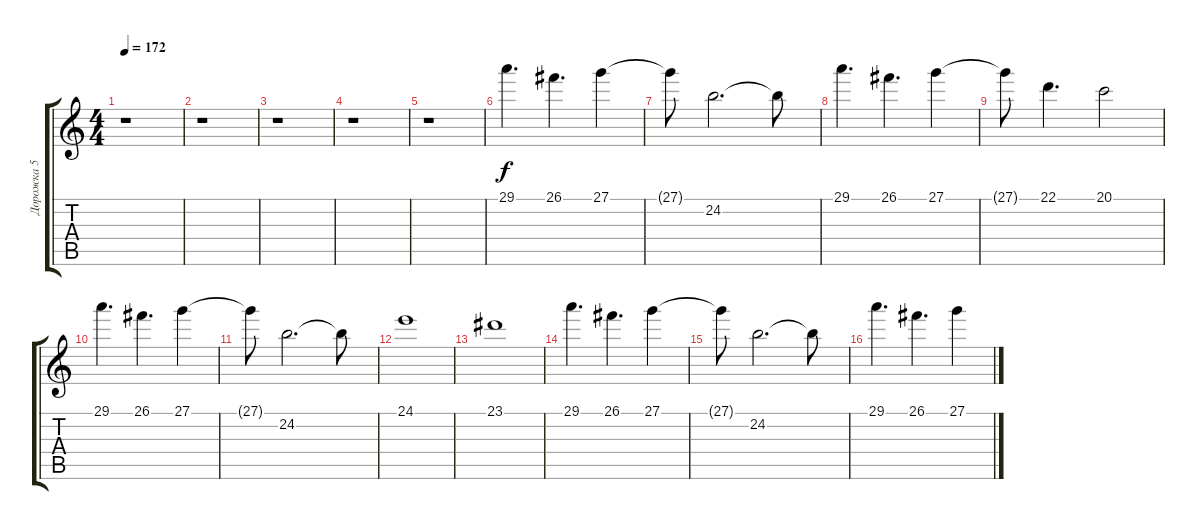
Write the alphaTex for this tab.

\track ("Дорожка 5" "Дорожка 5") {instrument stringensemble1}
\staff {score tabs}
\tuning (E4 B3 G3 D3 A2 E2) {hide}
\ts (4 4)
\tempo 172
\clef g2
\ks c
r.1{dy f} |
r.1 |
r.1 |
r.1 |
r.1 |
29.1.4{d} 26.1.4{d} 27.1.4 |
27.1{t}.8 24.2.2{d} 24.2{t}.8 |
29.1.4{d} 26.1.4{d} 27.1.4 |
27.1{t}.8 22.1.4{d} 20.1.2 |
29.1.4{d} 26.1.4{d} 27.1.4 |
27.1{t}.8 24.2.2{d} 24.2{t}.8 |
24.1.1 |
23.1.1 |
29.1.4{d} 26.1.4{d} 27.1.4 |
27.1{t}.8 24.2.2{d} 24.2{t}.8 |
29.1.4{d} 26.1.4{d} 27.1.4
